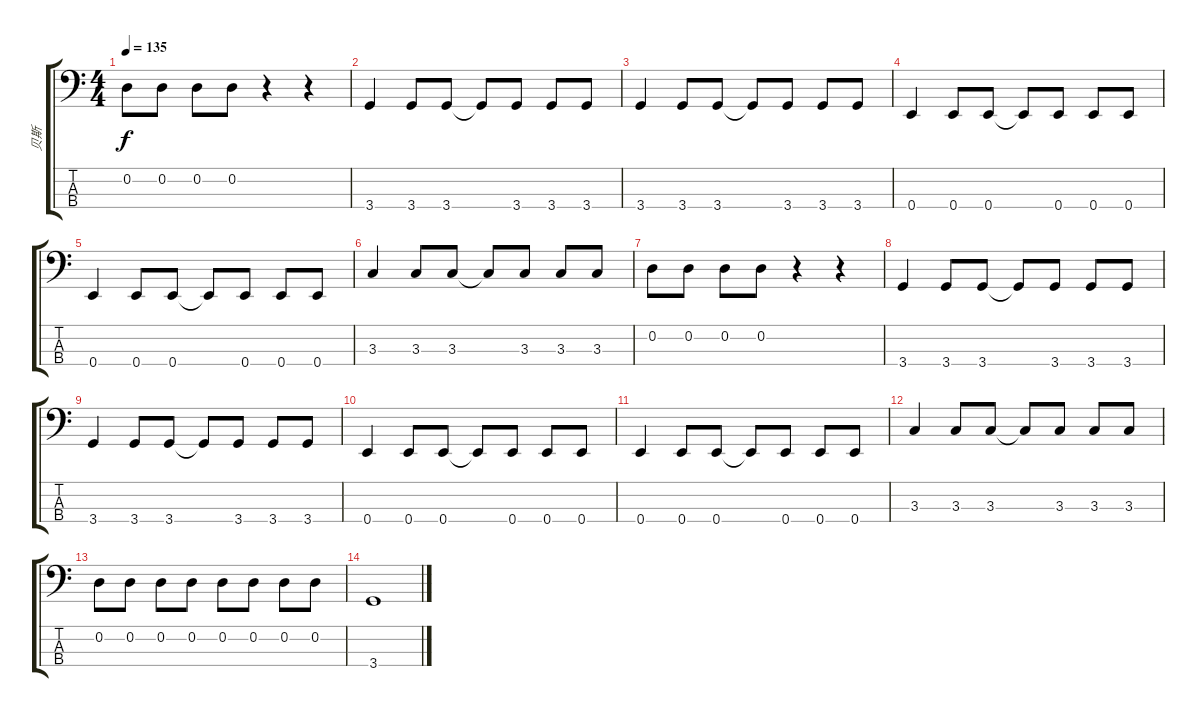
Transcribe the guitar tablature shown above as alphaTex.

\track ("贝斯" "贝斯") {instrument electricbasspick}
\staff {score tabs}
\tuning (G2 D2 A1 E1) {hide}
\ts (4 4)
\tempo 135
\clef f4
\ks c
0.2.8{dy f} 0.2.8 0.2.8 0.2.8 r.4 r.4 |
3.4.4 3.4.8 3.4.8 3.4{t}.8 3.4.8 3.4.8 3.4.8 |
3.4.4 3.4.8 3.4.8 3.4{t}.8 3.4.8 3.4.8 3.4.8 |
0.4.4 0.4.8 0.4.8 0.4{t}.8 0.4.8 0.4.8 0.4.8 |
0.4.4 0.4.8 0.4.8 0.4{t}.8 0.4.8 0.4.8 0.4.8 |
3.3.4 3.3.8 3.3.8 3.3{t}.8 3.3.8 3.3.8 3.3.8 |
0.2.8 0.2.8 0.2.8 0.2.8 r.4 r.4 |
3.4.4 3.4.8 3.4.8 3.4{t}.8 3.4.8 3.4.8 3.4.8 |
3.4.4 3.4.8 3.4.8 3.4{t}.8 3.4.8 3.4.8 3.4.8 |
0.4.4 0.4.8 0.4.8 0.4{t}.8 0.4.8 0.4.8 0.4.8 |
0.4.4 0.4.8 0.4.8 0.4{t}.8 0.4.8 0.4.8 0.4.8 |
3.3.4 3.3.8 3.3.8 3.3{t}.8 3.3.8 3.3.8 3.3.8 |
0.2.8 0.2.8 0.2.8 0.2.8 0.2.8 0.2.8 0.2.8 0.2.8 |
3.4.1
